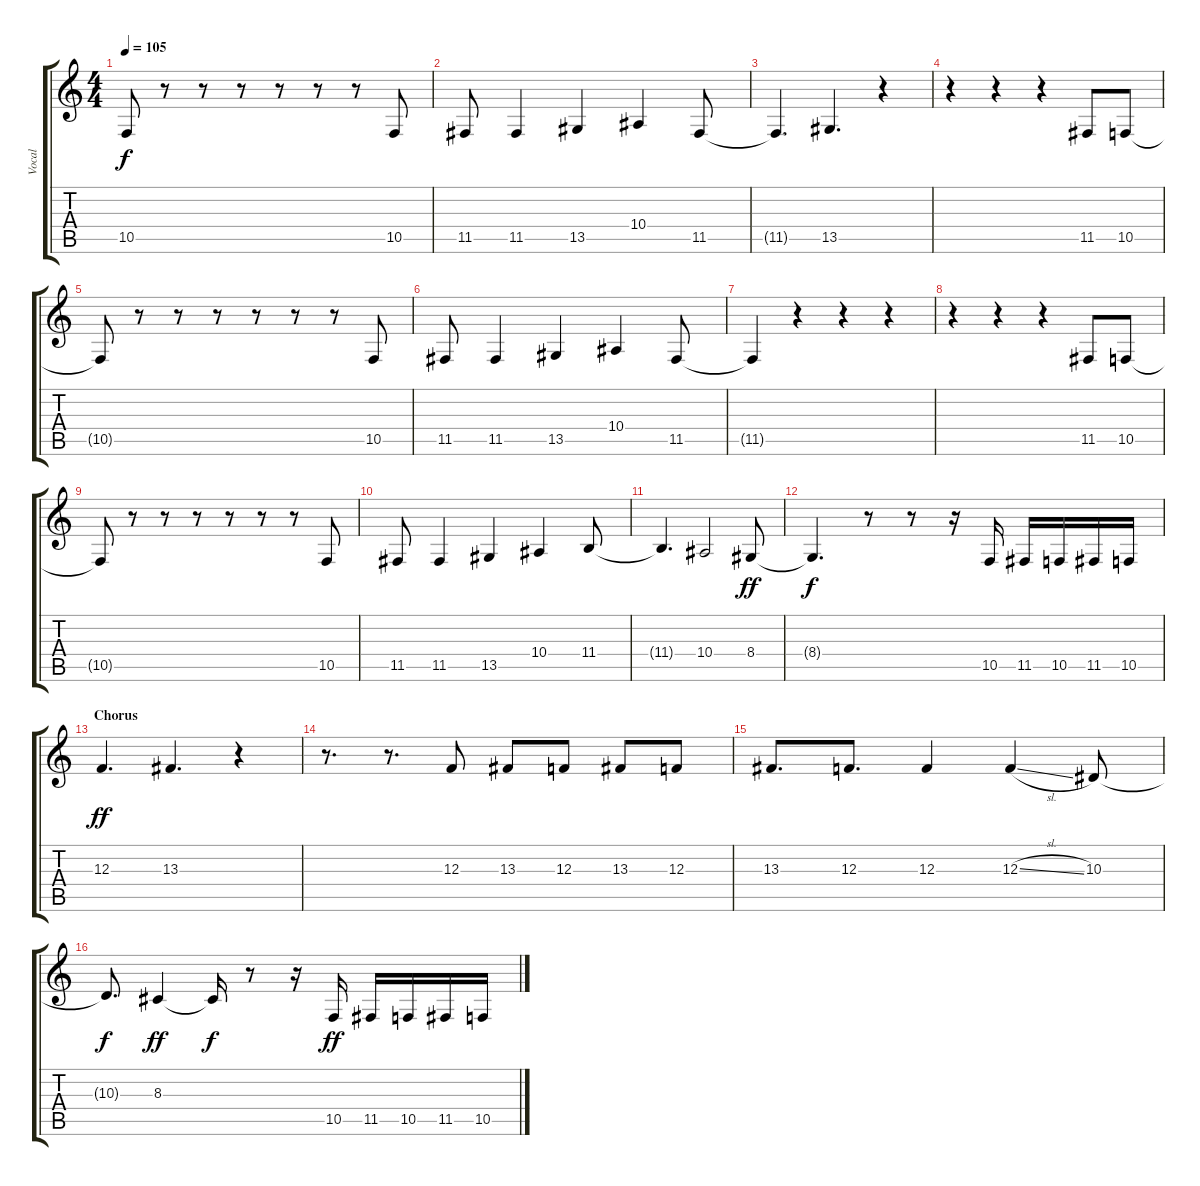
\track ("Vocal" "Vocal") {instrument violin}
\staff {score tabs}
\tuning (D4 A3 F3 C3 G2 C2) {hide}
\ts (4 4)
\tempo 105
\clef g2
\ks c
10.5{t}.8{dy f} r.8 r.8 r.8 r.8 r.8 r.8 10.5.8 |
11.5.8 11.5.4 13.5.4 10.4.4 11.5.8 |
11.5{t}.4{d} 13.5.4{d} r.4 |
r.4 r.4 r.4 11.5.8 10.5.8 |
10.5{t}.8 r.8 r.8 r.8 r.8 r.8 r.8 10.5.8 |
11.5.8 11.5.4 13.5.4 10.4.4 11.5.8 |
11.5{t}.4 r.4 r.4 r.4 |
r.4 r.4 r.4 11.5.8 10.5.8 |
10.5{t}.8 r.8 r.8 r.8 r.8 r.8 r.8 10.5.8 |
11.5.8 11.5.4 13.5.4 10.4.4 11.4.8 |
11.4{t}.4{d} 10.4.2 8.4.8{dy ff} |
8.4{t}.4{d dy f} r.8 r.8 r.16 10.5.16 11.5.16 10.5.16 11.5.16 10.5.16 |
\section ("" "Chorus")
12.3.4{d dy ff} 13.3.4{d} r.4 |
r.8{d} r.8{d} 12.3.8 13.3.8 12.3.8 13.3.8 12.3.8 |
13.3.8{d} 12.3.8{d} 12.3.4 12.3{sl}.4 10.3.8 |
10.3{t}.8{d dy f} 8.3.4{dy ff} 8.3{t}.16{dy f} r.8 r.16 10.5.16{dy ff} 11.5.16 10.5.16 11.5.16 10.5.16
